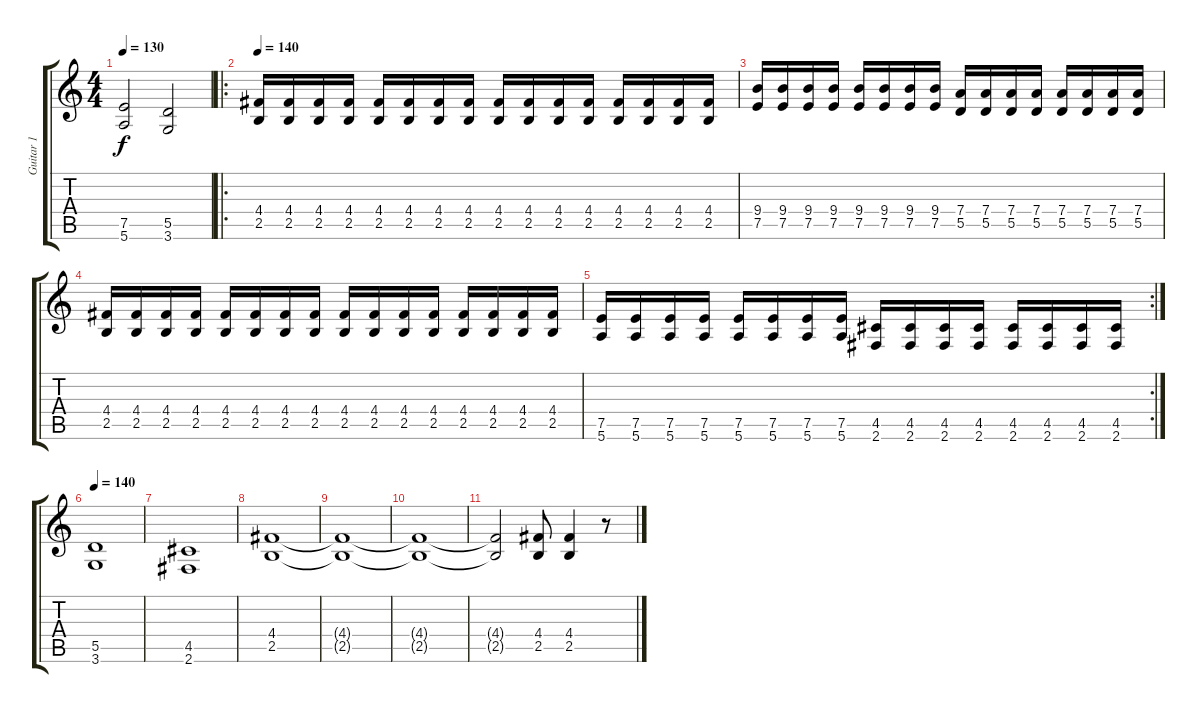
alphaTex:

\track ("Guitar 1" "Guitar 1") {instrument distortionguitar}
\staff {score tabs}
\tuning (E4 B3 G3 D3 A2 E2) {hide}
\ts (4 4)
\tempo 130
\clef g2
\ks c
(7.5 5.6).2{dy f} (5.5 3.6).2 |
\ro
\tempo 140
(4.4 2.5).16 (4.4 2.5).16 (4.4 2.5).16 (4.4 2.5).16 (4.4 2.5).16 (4.4 2.5).16 (4.4 2.5).16 (4.4 2.5).16 (4.4 2.5).16 (4.4 2.5).16 (4.4 2.5).16 (4.4 2.5).16 (4.4 2.5).16 (4.4 2.5).16 (4.4 2.5).16 (4.4 2.5).16 |
(9.4 7.5).16 (9.4 7.5).16 (9.4 7.5).16 (9.4 7.5).16 (9.4 7.5).16 (9.4 7.5).16 (9.4 7.5).16 (9.4 7.5).16 (7.4 5.5).16 (7.4 5.5).16 (7.4 5.5).16 (7.4 5.5).16 (7.4 5.5).16 (7.4 5.5).16 (7.4 5.5).16 (7.4 5.5).16 |
(4.4 2.5).16 (4.4 2.5).16 (4.4 2.5).16 (4.4 2.5).16 (4.4 2.5).16 (4.4 2.5).16 (4.4 2.5).16 (4.4 2.5).16 (4.4 2.5).16 (4.4 2.5).16 (4.4 2.5).16 (4.4 2.5).16 (4.4 2.5).16 (4.4 2.5).16 (4.4 2.5).16 (4.4 2.5).16 |
\rc 2
(7.5 5.6).16 (7.5 5.6).16 (7.5 5.6).16 (7.5 5.6).16 (7.5 5.6).16 (7.5 5.6).16 (7.5 5.6).16 (7.5 5.6).16 (4.5 2.6).16 (4.5 2.6).16 (4.5 2.6).16 (4.5 2.6).16 (4.5 2.6).16 (4.5 2.6).16 (4.5 2.6).16 (4.5 2.6).16 |
\tempo 140
(5.5 3.6).1 |
(4.5 2.6).1 |
(4.4 2.5).1 |
(4.4{t} 2.5{t}).1 |
(4.4{t} 2.5{t}).1 |
(4.4{t} 2.5{t}).2 (4.4 2.5).8 (4.4 2.5).4 r.8
